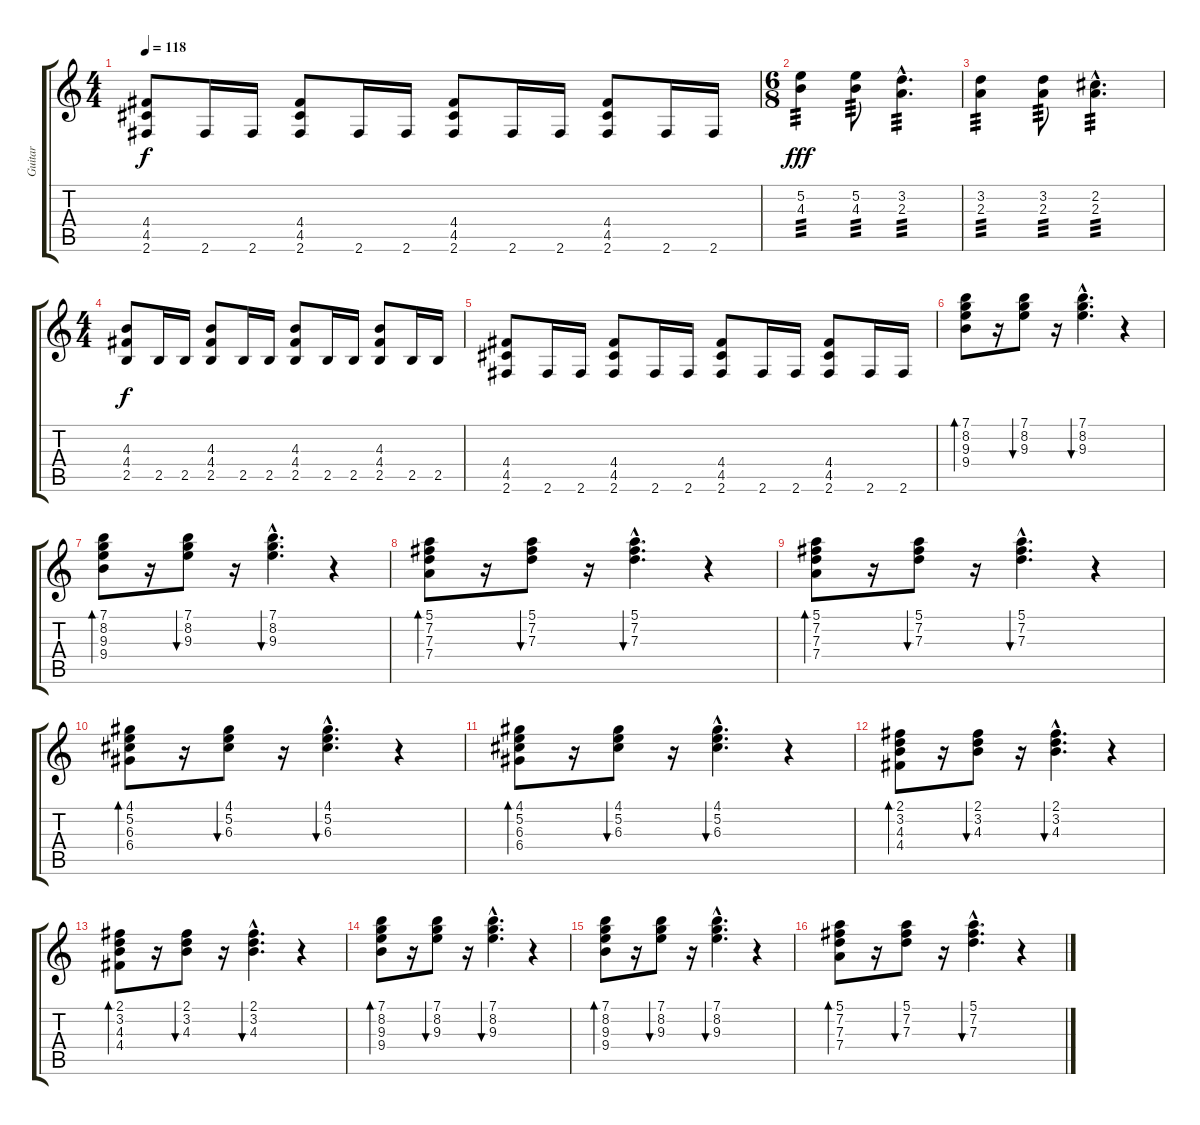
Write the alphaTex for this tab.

\track ("Guitar" "Guitar") {instrument distortionguitar}
\staff {score tabs}
\tuning (E4 B3 G3 D3 A2 E2) {hide}
\ts (4 4)
\tempo 118
\clef g2
\ks c
(4.4 4.5 2.6).8{dy f} 2.6.16 2.6.16 (4.4 4.5 2.6).8 2.6.16 2.6.16 (4.4 4.5 2.6).8 2.6.16 2.6.16 (4.4 4.5 2.6).8 2.6.16 2.6.16 |
\ts (6 8)
(5.2 4.3).4{tp 3 dy fff} (5.2 4.3).8{tp 3} (3.2{hac} 2.3{hac}).4{d tp 3} |
(3.2 2.3).4{tp 3} (3.2 2.3).8{tp 3} (2.2{hac} 2.3{hac}).4{d tp 3} |
\ts (4 4)
(4.3 4.4 2.5).8{dy f} 2.5.16 2.5.16 (4.3 4.4 2.5).8 2.5.16 2.5.16 (4.3 4.4 2.5).8 2.5.16 2.5.16 (4.3 4.4 2.5).8 2.5.16 2.5.16 |
(4.4 4.5 2.6).8 2.6.16 2.6.16 (4.4 4.5 2.6).8 2.6.16 2.6.16 (4.4 4.5 2.6).8 2.6.16 2.6.16 (4.4 4.5 2.6).8 2.6.16 2.6.16 |
(7.1 8.2 9.3 9.4).8{bd 60 volume 16 instrument electricguitarclean} r.16 (7.1 8.2 9.3).8{bu 60} r.16 (7.1{hac} 8.2{hac} 9.3{hac}).4{d bu 60} r.4 |
(7.1 8.2 9.3 9.4).8{bd 60} r.16 (7.1 8.2 9.3).8{bu 60} r.16 (7.1{hac} 8.2{hac} 9.3{hac}).4{d bu 60} r.4 |
(5.1 7.2 7.3 7.4).8{bd 60} r.16 (5.1 7.2 7.3).8{bu 60} r.16 (5.1{hac} 7.2{hac} 7.3{hac}).4{d bu 60} r.4 |
(5.1 7.2 7.3 7.4).8{bd 60} r.16 (5.1 7.2 7.3).8{bu 60} r.16 (5.1{hac} 7.2{hac} 7.3{hac}).4{d bu 60} r.4 |
(4.1 5.2 6.3 6.4).8{bd 60} r.16 (4.1 5.2 6.3).8{bu 60} r.16 (4.1{hac} 5.2{hac} 6.3{hac}).4{d bu 60} r.4 |
(4.1 5.2 6.3 6.4).8{bd 60} r.16 (4.1 5.2 6.3).8{bu 60} r.16 (4.1{hac} 5.2{hac} 6.3{hac}).4{d bu 60} r.4 |
(2.1 3.2 4.3 4.4).8{bd 60} r.16 (2.1 3.2 4.3).8{bu 60} r.16 (2.1{hac} 3.2{hac} 4.3{hac}).4{d bu 60} r.4 |
(2.1 3.2 4.3 4.4).8{bd 60} r.16 (2.1 3.2 4.3).8{bu 60} r.16 (2.1{hac} 3.2{hac} 4.3{hac}).4{d bu 60} r.4 |
(7.1 8.2 9.3 9.4).8{bd 60} r.16 (7.1 8.2 9.3).8{bu 60} r.16 (7.1{hac} 8.2{hac} 9.3{hac}).4{d bu 60} r.4 |
(7.1 8.2 9.3 9.4).8{bd 60} r.16 (7.1 8.2 9.3).8{bu 60} r.16 (7.1{hac} 8.2{hac} 9.3{hac}).4{d bu 60} r.4 |
(5.1 7.2 7.3 7.4).8{bd 60} r.16 (5.1 7.2 7.3).8{bu 60} r.16 (5.1{hac} 7.2{hac} 7.3{hac}).4{d bu 60} r.4
